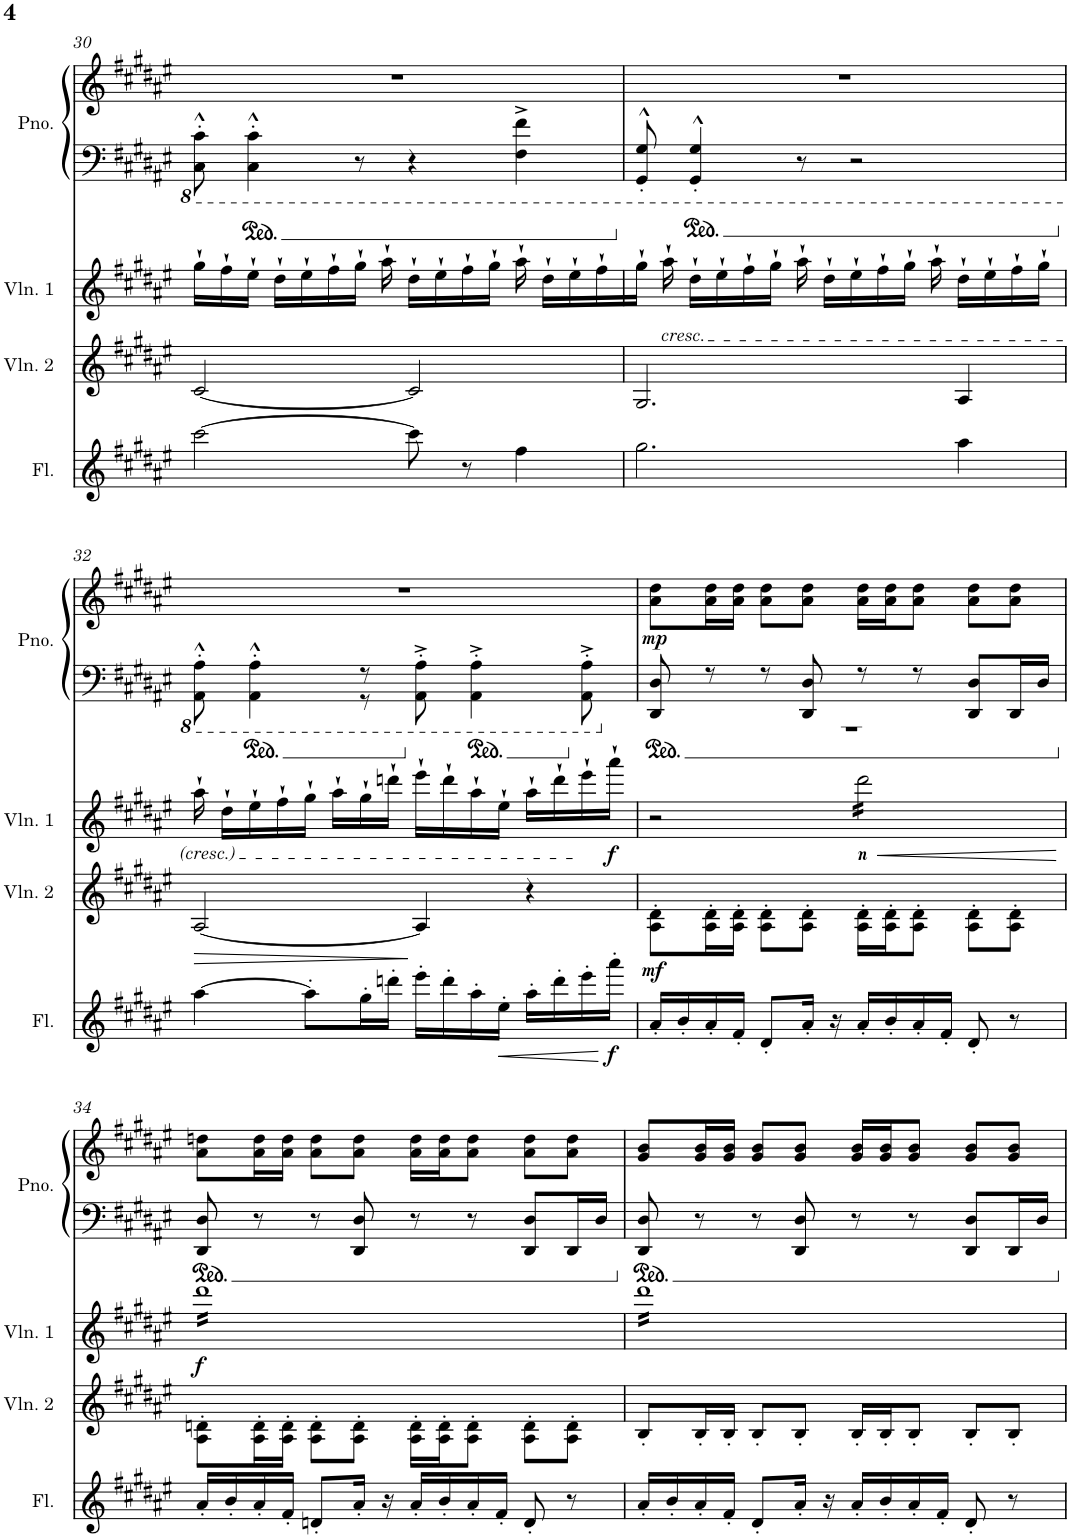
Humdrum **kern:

**kern	**dynam	**kern	**dynam	**kern	**dynam	**kern	**kern	**dynam
*part4	*part4	*part3	*part3	*part2	*part2	*part1	*part1	*part1
*staff5	*staff5	*staff4	*staff4	*staff3	*staff3	*staff2	*staff1	*staff1/2
*I"Flute	*	*I"Violin 2	*	*I"Violin 1	*	*I"Piano	*	*
*I'Fl.	*	*I'Vln. 2	*	*I'Vln. 1	*	*I'Pno.	*	*
!!LO:PB:g=z
*clefG2	*	*clefG2	*	*clefG2	*	*clefF4	*clefG2	*
*k[f#c#g#d#a#e#]	*	*k[f#c#g#d#a#e#]	*	*k[f#c#g#d#a#e#]	*	*k[f#c#g#d#a#e#]	*k[f#c#g#d#a#e#]	*
*M4/4	*	*M4/4	*	*M4/4	*	*M4/4	*M4/4	*
=30	=30	=30	=30	=30	=30	=30	=30	=30
[2ccc#\	.	[2c#/	.	16gg#`\LL	.	8CC#\'^^ 8C#\'^^	1r	.
.	.	.	.	16ff#`\	.	.	.	.
.	.	.	.	16ee#`\JJ	.	4CC#\'^^ 4C#\'^^	.	.
.	.	.	.	16dd#`\LL	.	.	.	.
.	.	.	.	16ee#`\	.	.	.	.
.	.	.	.	16ff#`\	.	.	.	.
.	.	.	.	16gg#`\JJ	.	8r	.	.
.	.	.	.	16aa#`\	.	.	.	.
8ccc#\]	.	2c#/]	.	16dd#`\LL	.	4r	.	.
.	.	.	.	16ee#`\	.	.	.	.
8r	.	.	.	16ff#`\	.	.	.	.
.	.	.	.	16gg#`\JJ	.	.	.	.
4ff#\	.	.	.	16aa#`\	.	4FF#\^ 4F#\^	.	.
.	.	.	.	16dd#`\LL	.	.	.	.
.	.	.	.	16ee#`\	.	.	.	.
.	.	.	.	16ff#`\	.	.	.	.
=31	=31	=31	=31	=31	=31	=31	=31	=31
2.gg#\	.	2.G#/	.	16gg#`\JJ	.	8GGG#/'^^ 8GG#/'^^	1r	.
!	!	!	!	!LO:TX:b:i:t=cresc.	!	!	!	!
.	.	.	.	16aa#`\	.	.	.	.
.	.	.	.	16dd#`\LL	.	4GGG#/'^^ 4GG#/'^^	.	.
.	.	.	.	16ee#`\	.	.	.	.
.	.	.	.	16ff#`\	.	.	.	.
.	.	.	.	16gg#`\JJ	.	.	.	.
.	.	.	.	16aa#`\	.	8r	.	.
.	.	.	.	16dd#`\LL	.	.	.	.
.	.	.	.	16ee#`\	.	2r	.	.
.	.	.	.	16ff#`\	.	.	.	.
.	.	.	.	16gg#`\JJ	.	.	.	.
.	.	.	.	16aa#`\	.	.	.	.
4aa#\	.	4A#/	.	16dd#`\LL	.	.	.	.
.	.	.	.	16ee#`\	.	.	.	.
.	.	.	.	16ff#`\	.	.	.	.
.	.	.	.	16gg#`\JJ	.	.	.	.
!!LO:LB:g=z
=32	=32	=32	=32	=32	=32	=32	=32	=32
!	!	!	!LO:HP:b	!	!	!	!	!
*	*	*	*	*	*	*^	*	*
[4aa#\	.	[2A#/	>	16aa#`\	.	8AAA#\'^^ 8AA#\'^^	4.ryy	1r	.
.	.	.	.	16dd#`\LL	.	.	.	.	.
.	.	.	.	16ee#`\	.	4AAA#\'^^ 4AA#\'^^	.	.	.
.	.	.	.	16ff#`\	.	.	.	.	.
8aa#'\L]	.	.	.	16gg#`\JJ	.	.	.	.	.
.	.	.	.	16aa#`\LL	.	.	.	.	.
16gg#'\L	.	.	.	16gg#`\	.	8r	8r	.	.
16dddn'\JJ	.	.	.	16dddn`\JJ	.	.	.	.	.
16eee#'\LL	.	4A#/]	]	16eee#`\LL	.	8AAA#\'^ 8AA#\'^	2ryy	.	.
16ddd'\	.	.	.	16ddd`\	.	.	.	.	.
16aa#'\	.	.	.	16aa#`\	.	4AAA#\'^ 4AA#\'^	.	.	.
!	!LO:HP:b	!	!	!	!	!	!	!	!
16ee#'\JJ	<	.	.	16ee#`\JJ	.	.	.	.	.
16aa#'\LL	.	4r	.	16aa#`\LL	.	.	.	.	.
16ddd'\	.	.	.	16ddd`\	.	.	.	.	.
16eee#'\	.	.	.	16eee#`\	.	8AAA#\'^ 8AA#\'^	.	.	.
!	!LO:DY:n=1:b	!	!	!	!LO:DY:b	!	!	!	!
16aaa#'\JJ	[ f	.	.	16aaa#`\JJ	f	.	.	.	.
=33	=33	=33	=33	=33	=33	=33	=33	=33	=33
!	!	!	!LO:DY:b	!	!	!	!	!	!LO:DY:b
16a#'/LL	.	8A#\' 8d#\'L	mf	2r	.	8DD#/ 8D#/	1r	8a#\ 8dd#\L	mp
16b'/	.	.	.	.	.	.	.	.	.
16a#'/	.	16A#\' 16d#\'L	.	.	.	8r	.	16a#\ 16dd#\L	.
16f#'/JJ	.	16A#\' 16d#\'JJ	.	.	.	.	.	16a#\ 16dd#\JJ	.
8d#'/L	.	8A#\' 8d#\'L	.	.	.	8r	.	8a#\ 8dd#\L	.
16a#'/Jk	.	8A#\' 8d#\'J	.	.	.	8DD#/ 8D#/	.	8a#\ 8dd#\J	.
16r	.	.	.	.	.	.	.	.	.
!	!	!	!	!	!LO:HP:b	!	!	!	!
!	!	!	!	!	!LO:DY:n=1:b	!	!	!	!
*	*	*	*	*tremolo	*	*	*	*	*
16a#'/LL	.	16A#\' 16d#\'LL	.	16ddd#\LL	< other-dynamics	8r	.	16a#\ 16dd#\LL	.
16b'/	.	16A#\' 16d#\'J	.	16ddd#\	.	.	.	16a#\ 16dd#\J	.
16a#'/	.	8A#\' 8d#\'J	.	16ddd#\	.	8r	.	8a#\ 8dd#\J	.
16f#'/JJ	.	.	.	16ddd#\	.	.	.	.	.
8d#'/	.	8A#\' 8d#\'L	.	16ddd#\	.	8DD#/ 8D#/L	.	8a#\ 8dd#\L	.
.	.	.	.	16ddd#\	.	.	.	.	.
8r	.	8A#\' 8d#\'J	.	16ddd#\	.	16DD#/L	.	8a#\ 8dd#\J	.
.	.	.	.	16ddd#\JJ	.	16D#/JJ	.	.	.
*	*	*	*	*	*	*v	*v	*	*
.	.	.	.	.	[	.	.	.
!!LO:LB:g=z
=34	=34	=34	=34	=34	=34	=34	=34	=34
!	!	!	!	!	!LO:DY:b	!	!	!
16a#'/LL	.	8A#\' 8dn\'L	.	16ddd#LL	f	8DD#/ 8D#/	8a#\ 8ddn\L	.
16b'/	.	.	.	16ddd#	.	.	.	.
16a#'/	.	16A#\' 16d\'L	.	16ddd#	.	8r	16a#\ 16dd\L	.
16f#'/JJ	.	16A#\' 16d\'JJ	.	16ddd#	.	.	16a#\ 16dd\JJ	.
8dn'/L	.	8A#\' 8d\'L	.	16ddd#	.	8r	8a#\ 8dd\L	.
.	.	.	.	16ddd#	.	.	.	.
16a#'/Jk	.	8A#\' 8d\'J	.	16ddd#	.	8DD#/ 8D#/	8a#\ 8dd\J	.
16r	.	.	.	16ddd#	.	.	.	.
16a#'/LL	.	16A#\' 16d\'LL	.	16ddd#	.	8r	16a#\ 16dd\LL	.
16b'/	.	16A#\' 16d\'J	.	16ddd#	.	.	16a#\ 16dd\J	.
16a#'/	.	8A#\' 8d\'J	.	16ddd#	.	8r	8a#\ 8dd\J	.
16f#'/JJ	.	.	.	16ddd#	.	.	.	.
8d'/	.	8A#\' 8d\'L	.	16ddd#	.	8DD#/ 8D#/L	8a#\ 8dd\L	.
.	.	.	.	16ddd#	.	.	.	.
8r	.	8A#\' 8d\'J	.	16ddd#	.	16DD#/L	8a#\ 8dd\J	.
.	.	.	.	16ddd#JJ	.	16D#/JJ	.	.
=35	=35	=35	=35	=35	=35	=35	=35	=35
16a#'/LL	.	8B'/L	.	16ddd#LL	.	8DD#/ 8D#/	8g#/ 8b/L	.
16b'/	.	.	.	16ddd#	.	.	.	.
16a#'/	.	16B'/L	.	16ddd#	.	8r	16g#/ 16b/L	.
16f#'/JJ	.	16B'/JJ	.	16ddd#	.	.	16g#/ 16b/JJ	.
8d#'/L	.	8B'/L	.	16ddd#	.	8r	8g#/ 8b/L	.
.	.	.	.	16ddd#	.	.	.	.
16a#'/Jk	.	8B'/J	.	16ddd#	.	8DD#/ 8D#/	8g#/ 8b/J	.
16r	.	.	.	16ddd#	.	.	.	.
16a#'/LL	.	16B'/LL	.	16ddd#	.	8r	16g#/ 16b/LL	.
16b'/	.	16B'/J	.	16ddd#	.	.	16g#/ 16b/J	.
16a#'/	.	8B'/J	.	16ddd#	.	8r	8g#/ 8b/J	.
16f#'/JJ	.	.	.	16ddd#	.	.	.	.
8d#'/	.	8B'/L	.	16ddd#	.	8DD#/ 8D#/L	8g#/ 8b/L	.
.	.	.	.	16ddd#	.	.	.	.
8r	.	8B'/J	.	16ddd#	.	16DD#/L	8g#/ 8b/J	.
.	.	.	.	16ddd#JJ	.	16D#/JJ	.	.
*	*	*	*	*Xtremolo	*	*	*	*
=	=	=	=	=	=	=	=	=
*-	*-	*-	*-	*-	*-	*-	*-	*-
